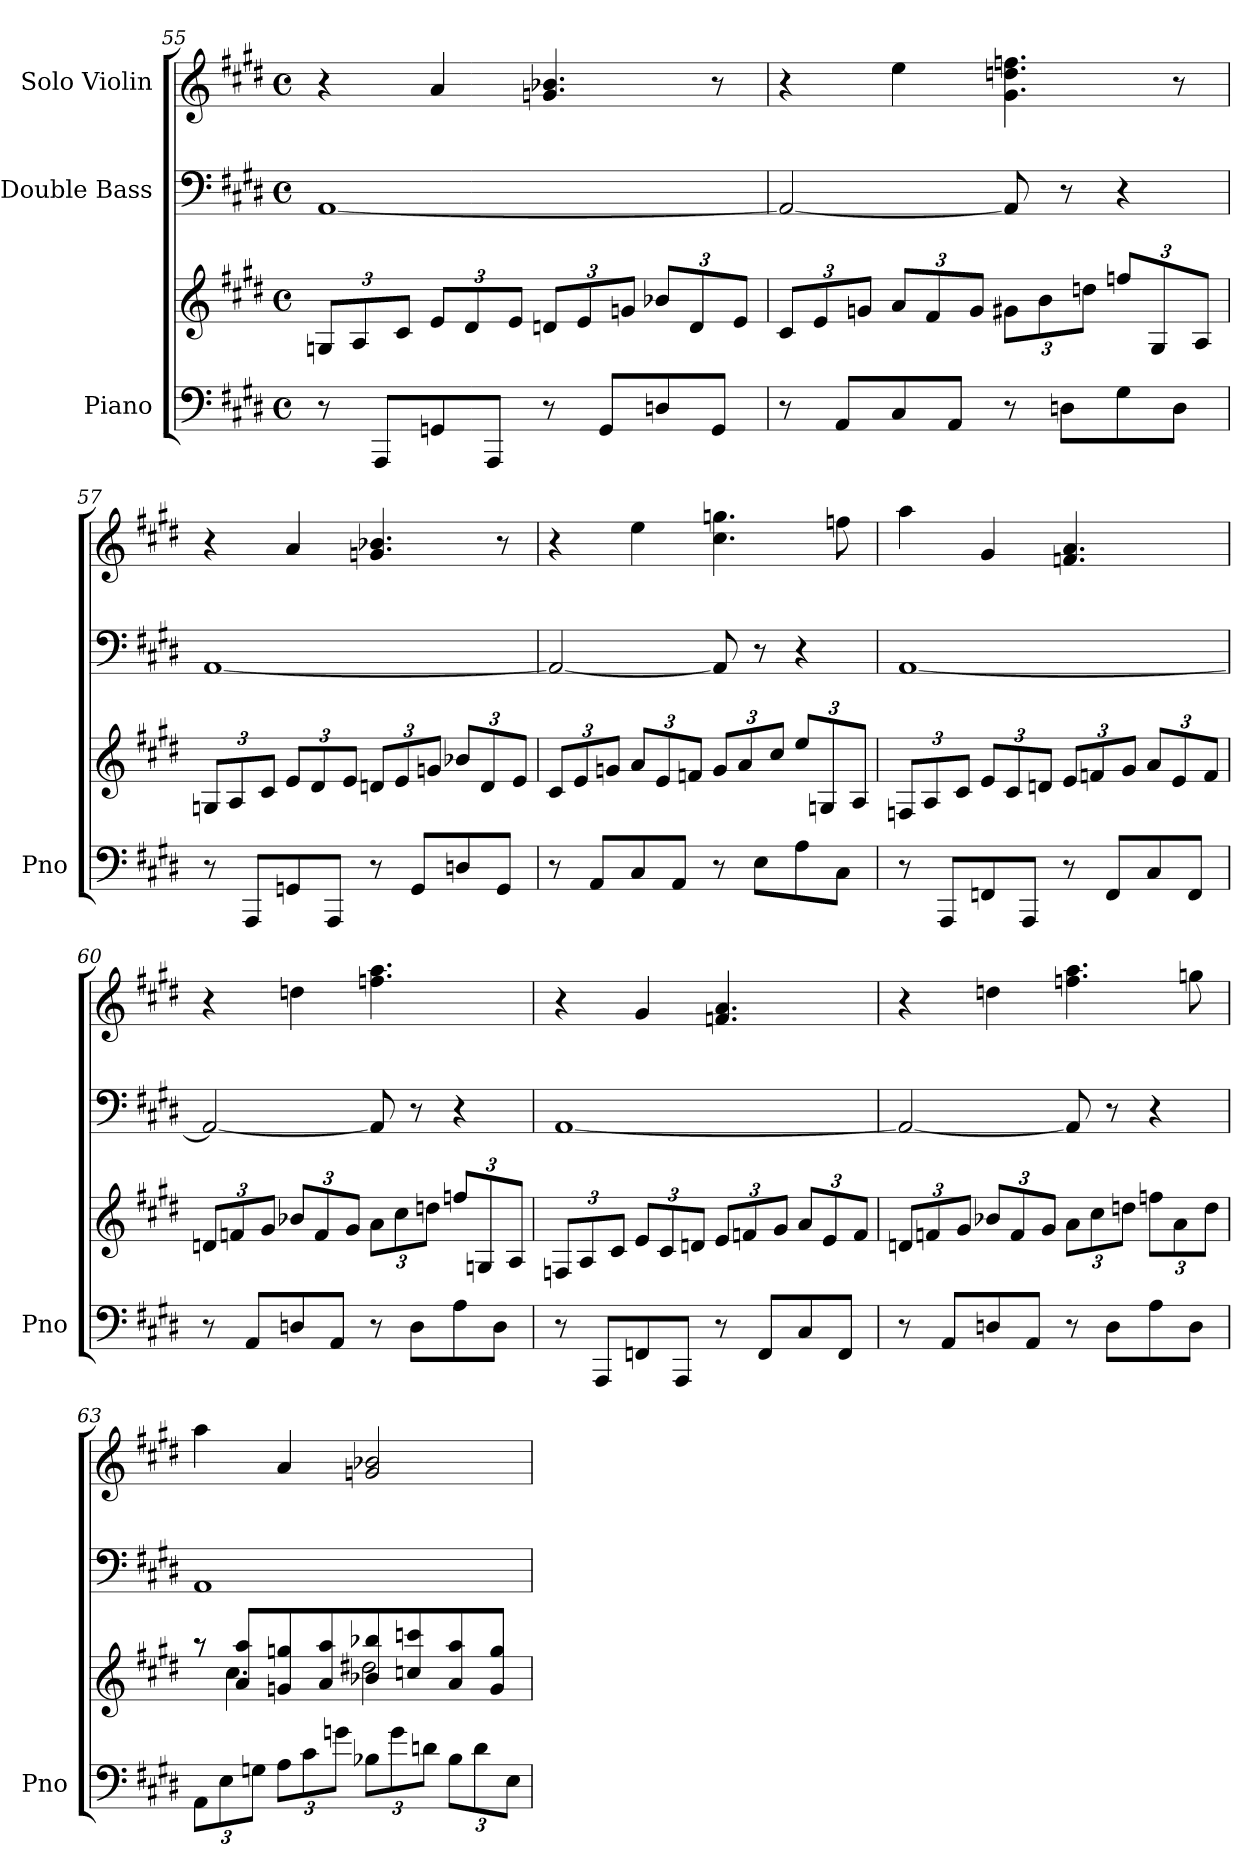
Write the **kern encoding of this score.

**kern	**kern	**kern	**kern
*part3	*part3	*part2	*part1
*staff4	*staff3	*staff2	*staff1
*I"Piano	*	*I"Double Bass	*I"Solo Violin
*I'Pno	*	*	*
!!LO:LB:g=z
*clefF4	*clefG2	*clefF4	*clefG2
*	*	*ITrd7c12	*
*k[f#c#g#d#]	*k[f#c#g#d#]	*k[f#c#g#d#]	*k[f#c#g#d#]
*E:	*E:	*E:	*E:
*M4/4	*M4/4	*M4/4	*M4/4
*met(c)	*met(c)	*met(c)	*met(c)
=55	=55	=55	=55
8r	12Gn/L	[1AAA	4r
.	12A/	.	.
8AAA/L	.	.	.
.	12c#/J	.	.
8GGn/	12e/L	.	4a/
.	12d#/	.	.
8AAA/J	.	.	.
.	12e/J	.	.
8r	12dn/L	.	4.gn/ 4.b-X/
.	12e/	.	.
8GG/L	.	.	.
.	12gn/J	.	.
8Dn/	12b-X/L	.	.
.	12d/	.	.
8GG/J	.	.	8r
.	12e/J	.	.
=56	=56	=56	=56
8r	12c#/L	2AAA/_	4r
.	12e/	.	.
8AA/L	.	.	.
.	12gn/J	.	.
8C#/	12a/L	.	4ee\
.	12f#/	.	.
8AA/J	.	.	.
.	12g/J	.	.
8r	12g#X\L	8AAA/]	4.g#\ 4.ddn\ 4.ffn\
.	12b\	.	.
8Dn\L	.	8r	.
.	12ddn\J	.	.
8G#\	12ffn/L	4r	.
.	12G#/	.	.
8D\J	.	.	8r
.	12A/J	.	.
=57	=57	=57	=57
8r	12Gn/L	[1AAA	4r
.	12A/	.	.
8AAA/L	.	.	.
.	12c#/J	.	.
8GGn/	12e/L	.	4a/
.	12d#/	.	.
8AAA/J	.	.	.
.	12e/J	.	.
8r	12dn/L	.	4.gn/ 4.b-X/
.	12e/	.	.
8GG/L	.	.	.
.	12gn/J	.	.
8Dn/	12b-X/L	.	.
.	12d/	.	.
8GG/J	.	.	8r
.	12e/J	.	.
=58	=58	=58	=58
8r	12c#/L	2AAA/_	4r
.	12e/	.	.
8AA/L	.	.	.
.	12gn/J	.	.
8C#/	12a/L	.	4ee\
.	12e/	.	.
8AA/J	.	.	.
.	12fn/J	.	.
8r	12g/L	8AAA/]	4.cc#\ 4.ggn\
.	12a/	.	.
8E\L	.	8r	.
.	12cc#/J	.	.
8A\	12ee/L	4r	.
.	12Gn/	.	.
8C#\J	.	.	8ffn\
.	12A/J	.	.
!!LO:LB:g=z
=59	=59	=59	=59
8r	12Fn/L	[1AAA	4aa\
.	12A/	.	.
8AAA/L	.	.	.
.	12c#/J	.	.
8FFn/	12e/L	.	4g#/
.	12c#/	.	.
8AAA/J	.	.	.
.	12dn/J	.	.
8r	12e/L	.	4.fn/ 4.a/
.	12fn/	.	.
8FF/L	.	.	.
.	12g#/J	.	.
8C#/	12a/L	.	.
.	12e/	.	.
8FF/J	.	.	8ryy
.	12f/J	.	.
=60	=60	=60	=60
8r	12dn/L	2AAA/_	4r
.	12fn/	.	.
8AA/L	.	.	.
.	12g#/J	.	.
8Dn/	12b-X/L	.	4ddn\
.	12f/	.	.
8AA/J	.	.	.
.	12g#/J	.	.
8r	12a\L	8AAA/]	4.ffn\ 4.aa\
.	12cc#\	.	.
8D\L	.	8r	.
.	12ddn\J	.	.
8A\	12ffn/L	4r	.
.	12Gn/	.	.
8D\J	.	.	8ryy
.	12A/J	.	.
=61	=61	=61	=61
8r	12Fn/L	[1AAA	4r
.	12A/	.	.
8AAA/L	.	.	.
.	12c#/J	.	.
8FFn/	12e/L	.	4g#/
.	12c#/	.	.
8AAA/J	.	.	.
.	12dn/J	.	.
8r	12e/L	.	4.fn/ 4.a/
.	12fn/	.	.
8FF/L	.	.	.
.	12g#/J	.	.
8C#/	12a/L	.	.
.	12e/	.	.
8FF/J	.	.	8ryy
.	12f/J	.	.
=62	=62	=62	=62
8r	12dn/L	2AAA/_	4r
.	12fn/	.	.
8AA/L	.	.	.
.	12g#/J	.	.
8Dn/	12b-X/L	.	4ddn\
.	12f/	.	.
8AA/J	.	.	.
.	12g#/J	.	.
8r	12a\L	8AAA/]	4.ffn\ 4.aa\
.	12cc#\	.	.
8D\L	.	8r	.
.	12ddn\J	.	.
8A\	12ffn\L	4r	.
.	12a\	.	.
8D\J	.	.	8ggn\
.	12dd\J	.	.
!!LO:PB:g=z
=63	=63	=63	=63
*	*^	*	*
12AA\L	8raa	8raa	1AAA	4aa\
12E\	.	.	.	.
.	8a/ 8aa/L	4.cc#\	.	.
12Gn\J	.	.	.	.
12A\L	8gn/ 8ggn/	.	.	4a/
12c#\	.	.	.	.
.	8a/ 8aa/	.	.	.
12gn\J	.	.	.	.
12B-X\L	8b-X/ 8bb-X/	2dd#X\	.	2gn/ 2b-X/
12g\	.	.	.	.
.	8ccn/ 8cccn/	.	.	.
12dn\J	.	.	.	.
12B-\L	8a/ 8aa/	.	.	.
12d\	.	.	.	.
.	8g/ 8gg/J	.	.	.
12E\J	.	.	.	.
*	*v	*v	*	*
=	=	=	=
*-	*-	*-	*-
